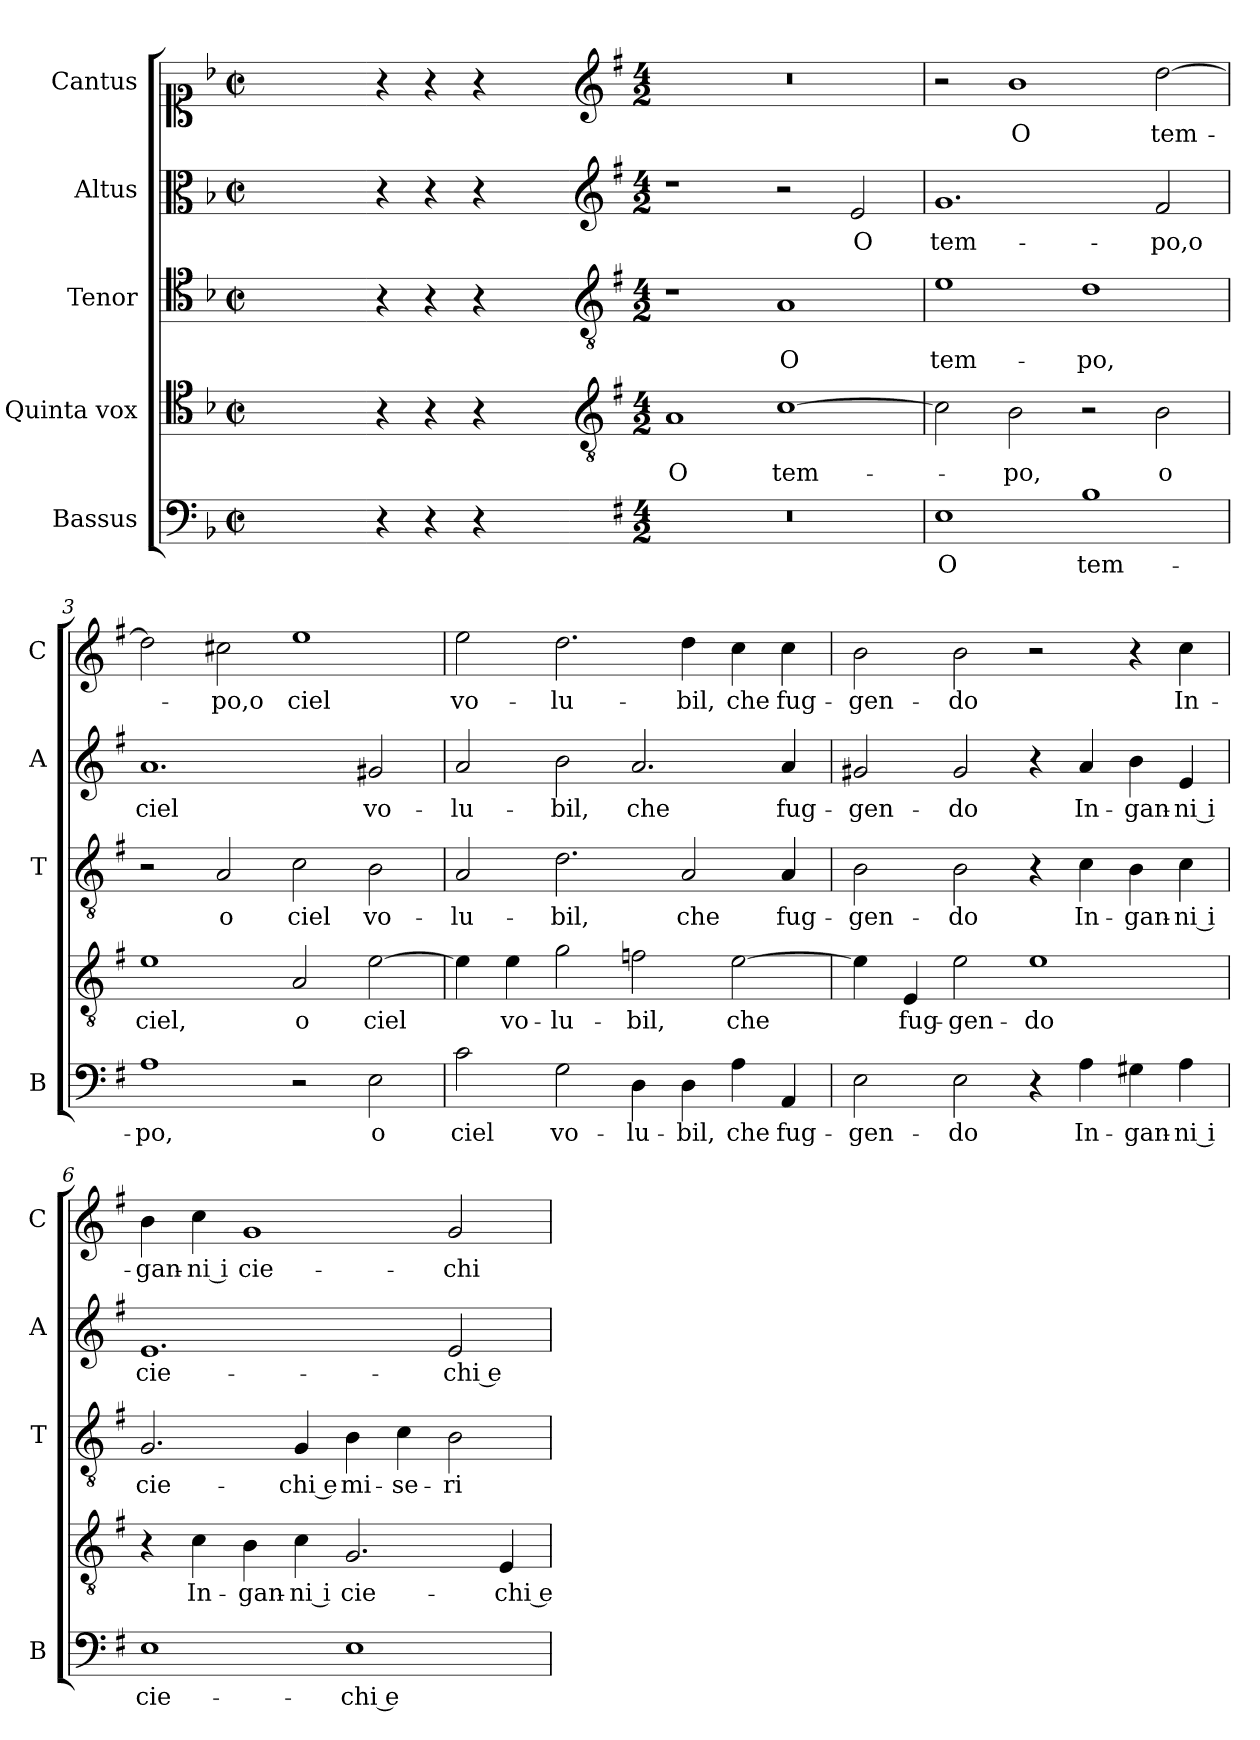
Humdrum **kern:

**kern	**text	**kern	**text	**kern	**text	**kern	**text	**kern	**text
*part5	*part5	*part4	*part4	*part3	*part3	*part2	*part2	*part1	*part1
*staff5	*staff5	*staff4	*staff4	*staff3	*staff3	*staff2	*staff2	*staff1	*staff1
*I"Bassus	*	*I"Quinta vox	*	*I"Tenor	*	*I"Altus	*	*I"Cantus	*
*I'B	*	*	*	*I'T	*	*I'A	*	*I'C	*
*clefF4	*	*clefC4	*	*clefC4	*	*clefC3	*	*clefC1	*
*k[b-]	*	*k[b-]	*	*k[b-]	*	*k[b-]	*	*k[b-]	*
*F:	*	*F:	*	*F:	*	*F:	*	*F:	*
*M2/2	*	*M2/2	*	*M2/2	*	*M2/2	*	*M2/2	*
*met(c|)	*	*met(c|)	*	*met(c|)	*	*met(c|)	*	*met(c|)	*
=	=	=	=	=	=	=	=	=	=
1ryy	.	1ryy	.	1ryy	.	1ryy	.	1ryy	.
=1X-	=1X-	=1X-	=1X-	=1X-	=1X-	=1X-	=1X-	=1X-	=1X-
4r	.	4r	.	4r	.	4r	.	4r	.
4r	.	4r	.	4r	.	4r	.	4r	.
4r	.	4r	.	4r	.	4r	.	4r	.
4ryy	.	4ryy	.	4ryy	.	4ryy	.	4ryy	.
=1-	=1-	=1-	=1-	=1-	=1-	=1-	=1-	=1-	=1-
*	*	*clefGv2	*	*clefGv2	*	*clefG2	*	*clefG2	*
*k[f#]	*	*k[f#]	*	*k[f#]	*	*k[f#]	*	*k[f#]	*
*G:	*	*G:	*	*G:	*	*G:	*	*G:	*
*M4/2	*	*M4/2	*	*M4/2	*	*M4/2	*	*M4/2	*
!	!	!	!LO:LY:b	!	!	!	!	!	!
0r	.	1A	O	1r	.	1r	.	0r	.
!	!	!	!LO:LY:b	!	!LO:LY:b	!	!	!	!
.	.	[1c	tem-	1A	O	2r	.	.	.
!	!	!	!	!	!	!	!LO:LY:b	!	!
.	.	.	.	.	.	2e/	O	.	.
=2	=2	=2	=2	=2	=2	=2	=2	=2	=2
!	!LO:LY:b	!	!	!	!LO:LY:b	!	!LO:LY:b	!	!
1E	O	2c\]	.	1e	tem-	1.g	tem-	2r	.
!	!	!	!LO:LY:b	!	!	!	!	!	!LO:LY:b
.	.	2B\	-po,	.	.	.	.	1b	O
!	!LO:LY:b	!	!	!	!LO:LY:b	!	!	!	!
1B	tem-	2r	.	1d	-po,	.	.	.	.
!	!	!	!LO:LY:b	!	!	!	!LO:LY:b	!	!LO:LY:b
.	.	2B\	o	.	.	2f#/	-po,o	[2dd\	tem-
=3	=3	=3	=3	=3	=3	=3	=3	=3	=3
!	!LO:LY:b	!	!LO:LY:b	!	!	!	!LO:LY:b	!	!
1A	-po,	1e	ciel,	2r	.	1.a	ciel	2dd\]	.
!	!	!	!	!	!LO:LY:b	!	!	!	!LO:LY:b
.	.	.	.	2A/	o	.	.	2cc#X\	-po,o
!	!	!	!LO:LY:b	!	!LO:LY:b	!	!	!	!LO:LY:b
2r	.	2A/	o	2c\	ciel	.	.	1ee	ciel
!	!LO:LY:b	!	!LO:LY:b	!	!LO:LY:b	!	!LO:LY:b	!	!
2E\	o	[2e\	ciel	2B\	vo-	2g#X/	vo-	.	.
!!LO:LB:g=z
=4	=4	=4	=4	=4	=4	=4	=4	=4	=4
!	!LO:LY:b	!	!	!	!LO:LY:b	!	!LO:LY:b	!	!LO:LY:b
2c\	ciel	4e\]	.	2A/	-lu-	2a/	-lu-	2ee\	vo-
!	!	!	!LO:LY:b	!	!	!	!	!	!
.	.	4e\	vo-	.	.	.	.	.	.
!	!LO:LY:b	!	!LO:LY:b	!	!LO:LY:b	!	!LO:LY:b	!	!LO:LY:b
2G\	vo-	2g\	-lu-	2.d\	-bil,	2b\	-bil,	2.dd\	-lu-
!	!LO:LY:b	!	!LO:LY:b	!	!	!	!LO:LY:b	!	!
4D\	-lu-	2fn\	-bil,	.	.	2.a/	che	.	.
!	!LO:LY:b	!	!	!	!LO:LY:b	!	!	!	!LO:LY:b
4D\	-bil,	.	.	2A/	che	.	.	4dd\	-bil,
!	!LO:LY:b	!	!LO:LY:b	!	!	!	!	!	!LO:LY:b
4A\	che	[2e\	che	.	.	.	.	4cc\	che
!	!LO:LY:b	!	!	!	!LO:LY:b	!	!LO:LY:b	!	!LO:LY:b
4AA/	fug-	.	.	4A/	fug-	4a/	fug-	4cc\	fug-
=5	=5	=5	=5	=5	=5	=5	=5	=5	=5
!	!LO:LY:b	!	!	!	!LO:LY:b	!	!LO:LY:b	!	!LO:LY:b
2E\	-gen-	4e\]	.	2B\	-gen-	2g#X/	-gen-	2b\	-gen-
!	!	!	!LO:LY:b	!	!	!	!	!	!
.	.	4E/	fug-	.	.	.	.	.	.
!	!LO:LY:b	!	!LO:LY:b	!	!LO:LY:b	!	!LO:LY:b	!	!LO:LY:b
2E\	-do	2e\	-gen-	2B\	-do	2g#/	-do	2b\	-do
!	!	!	!LO:LY:b	!	!	!	!	!	!
4r	.	1e	-do	4r	.	4r	.	2r	.
!	!LO:LY:b	!	!	!	!LO:LY:b	!	!LO:LY:b	!	!
4A\	In-	.	.	4c\	In-	4a/	In-	.	.
!	!LO:LY:b	!	!	!	!LO:LY:b	!	!LO:LY:b	!	!
4G#X\	-gan-	.	.	4B\	-gan-	4b\	-gan-	4r	.
!	!LO:LY:b	!	!	!	!LO:LY:b	!	!LO:LY:b	!	!LO:LY:b
4A\	-ni i	.	.	4c\	-ni i	4e/	-ni i	4cc\	In-
=6	=6	=6	=6	=6	=6	=6	=6	=6	=6
!	!LO:LY:b	!	!	!	!LO:LY:b	!	!LO:LY:b	!	!LO:LY:b
1E	cie-	4r	.	2.G/	cie-	1.e	cie-	4b\	-gan-
!	!	!	!LO:LY:b	!	!	!	!	!	!LO:LY:b
.	.	4c\	In-	.	.	.	.	4cc\	-ni i
!	!	!	!LO:LY:b	!	!	!	!	!	!LO:LY:b
.	.	4B\	-gan-	.	.	.	.	1g	cie-
!	!	!	!LO:LY:b	!	!LO:LY:b	!	!	!	!
.	.	4c\	-ni i	4G/	-chi e	.	.	.	.
!	!LO:LY:b	!	!LO:LY:b	!	!LO:LY:b	!	!	!	!
1E	-chi e	2.G/	cie-	4B\	mi-	.	.	.	.
!	!	!	!	!	!LO:LY:b	!	!	!	!
.	.	.	.	4c\	-se-	.	.	.	.
!	!	!	!	!	!LO:LY:b	!	!LO:LY:b	!	!LO:LY:b
.	.	.	.	2B\	-ri	2e/	-chi e	2g/	-chi
!	!	!	!LO:LY:b	!	!	!	!	!	!
.	.	4E/	-chi e	.	.	.	.	.	.
=	=	=	=	=	=	=	=	=	=
*-	*-	*-	*-	*-	*-	*-	*-	*-	*-
